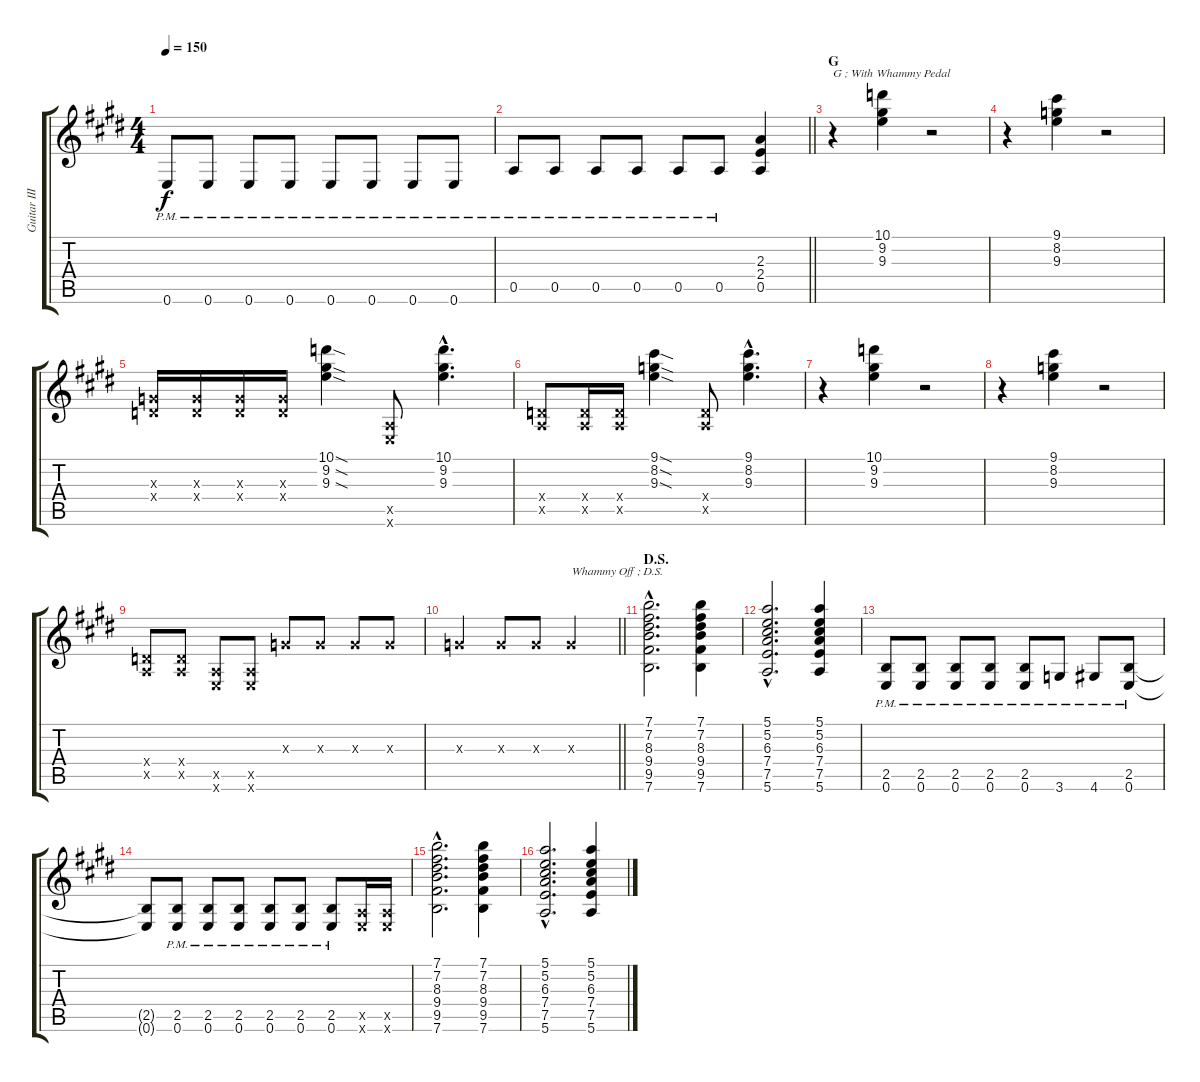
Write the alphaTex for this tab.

\track ("Guitar III" "Guitar III") {instrument distortionguitar}
\staff {score tabs}
\tuning (E4 B3 G3 D3 A2 E2) {hide}
\ts (4 4)
\tempo 150
\clef g2
\ks e
0.6{pm}.8{dy f} 0.6{pm}.8 0.6{pm}.8 0.6{pm}.8 0.6{pm}.8 0.6{pm}.8 0.6{pm}.8 0.6{pm}.8 |
\barLineRight lightlight
0.5{pm}.8 0.5{pm}.8 0.5{pm}.8 0.5{pm}.8 0.5{pm}.8 0.5{pm}.8 (2.3 2.4 0.5).4 |
\section ("" "G")
r.4{txt "G ; With Whammy Pedal"} (10.1 9.2 9.3).4 r.2 |
r.4 (9.1 8.2 9.3).4 r.2 |
(0.3{x} 0.4{x}).16 (0.3{x} 0.4{x}).16 (0.3{x} 0.4{x}).16 (0.3{x} 0.4{x}).16 (10.1{sod} 9.2{sod} 9.3{sod}).4 (0.5{x} 0.6{x}).8 (10.1{hac} 9.2{hac} 9.3{hac}).4{d} |
(0.4{x} 0.5{x}).8 (0.4{x} 0.5{x}).16 (0.4{x} 0.5{x}).16 (9.1{sod} 8.2{sod} 9.3{sod}).4 (0.4{x} 0.5{x}).8 (9.1{hac} 8.2{hac} 9.3{hac}).4{d} |
r.4 (10.1 9.2 9.3).4 r.2 |
r.4 (9.1 8.2 9.3).4 r.2 |
(0.4{x} 0.5{x}).8 (0.4{x} 0.5{x}).8 (0.5{x} 0.6{x}).8 (0.5{x} 0.6{x}).8 0.3{x}.8 0.3{x}.8 0.3{x}.8 0.3{x}.8 |
\barLineRight lightlight
0.3{x}.4 0.3{x}.8 0.3{x}.8 0.3{x}.2{txt "Whammy Off ; D.S."} |
\section ("" "D.S.")
(7.1{hac} 7.2{hac} 8.3{hac} 9.4{hac} 9.5{hac} 7.6{hac}).2{d} (7.1 7.2 8.3 9.4 9.5 7.6).4 |
(5.1{hac} 5.2{hac} 6.3{hac} 7.4{hac} 7.5{hac} 5.6{hac}).2{d} (5.1 5.2 6.3 7.4 7.5 5.6).4 |
(2.5{pm} 0.6{pm}).8 (2.5{pm} 0.6{pm}).8 (2.5{pm} 0.6{pm}).8 (2.5{pm} 0.6{pm}).8 (2.5{pm} 0.6{pm}).8 3.6{pm}.8 4.6{pm}.8 (2.5{pm} 0.6{pm}).8 |
(2.5{t} 0.6{t}).8 (2.5{pm} 0.6{pm}).8 (2.5{pm} 0.6{pm}).8 (2.5{pm} 0.6{pm}).8 (2.5{pm} 0.6{pm}).8 (2.5{pm} 0.6{pm}).8 (2.5{pm} 0.6{pm}).8 (0.5{x} 0.6{x}).16 (0.5{x} 0.6{x}).16 |
(7.1{hac} 7.2{hac} 8.3{hac} 9.4{hac} 9.5{hac} 7.6{hac}).2{d} (7.1 7.2 8.3 9.4 9.5 7.6).4 |
(5.1{hac} 5.2{hac} 6.3{hac} 7.4{hac} 7.5{hac} 5.6{hac}).2{d} (5.1 5.2 6.3 7.4 7.5 5.6).4
